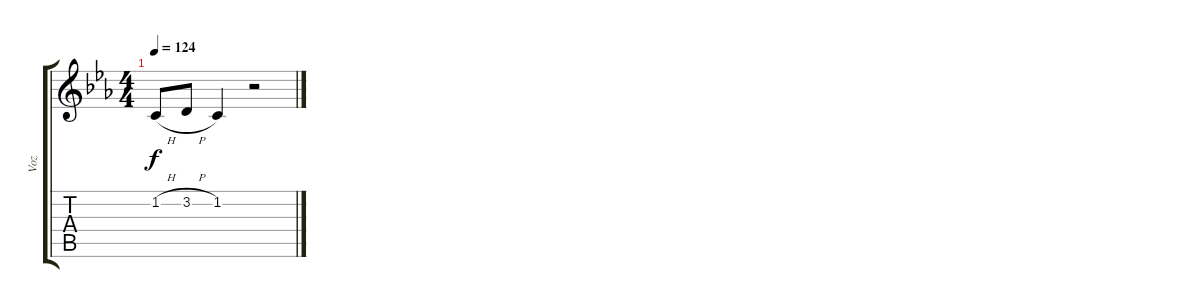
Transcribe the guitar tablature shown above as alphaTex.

\track ("Voz" "Voz") {instrument altosax}
\staff {score tabs}
\tuning (E4 B3 G3 D3 A2 E2) {hide}
\ts (4 4)
\tempo 124
\clef g2
\ks eb
1.2{h}.8{dy f} 3.2{h}.8 1.2.4 r.2
